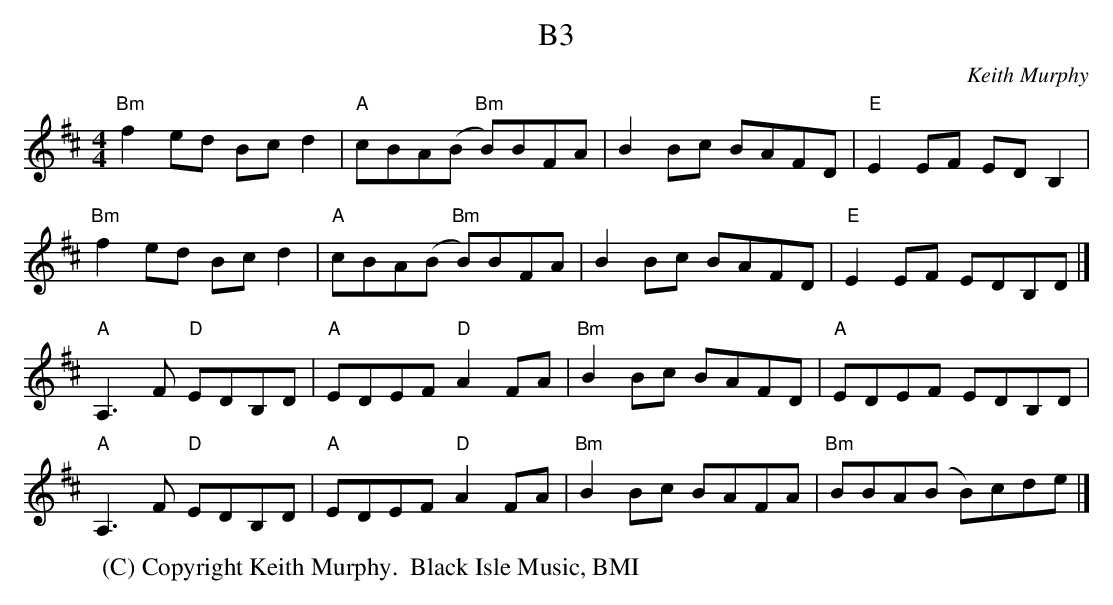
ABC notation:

X:1
T:B3
C:Keith Murphy
M:4/4
K:Bm
L:1/8
"Bm"f2ed Bcd2 | "A"cBA(B "Bm"B)BFA | B2Bc BAFD | "E"E2EF EDB,2|
"Bm"f2ed Bcd2 | "A"cBA(B "Bm"B)BFA | B2Bc BAFD | "E"E2EF EDB,D|]
"A"A,3F "D"EDB,D | "A"EDEF "D"A2FA | "Bm"B2Bc BAFD | "A"EDEF EDB,D |
"A"A,3F "D"EDB,D | "A"EDEF "D"A2FA | "Bm"B2Bc BAFA | "Bm"BBA(B B)cde |]
W:(C) Copyright Keith Murphy.  Black Isle Music, BMI

T:Devil in the Strawstack
M:C|
L:1/8
K:Gm
|:"Gm"GFDF GFDF|GFD2 "F"C4|"Gm"GFDF G2 d2-|"D7"dcAc dcA2|
  "Gm"GFDF GFDF|GFD2 "F"C4|"Gm"GFDF G2 d2-|"D7"dcA2 "Gm"G4:|
|:"Gm"d2g2g4|gagf d4|"F"fAgA fAgf|"D7"dcAc d4|
"Gm (Eb7)"d2g2g4|gagf d4|"F (D7)"fAgA fAgf|"Dm"dcA2 "Gm"G4:|

T:Highland Laddie
M:C|
L:1/8
K:G
D2|G3A B2B2 |cBA2 B4|B2A2 A2GA|B2A2 A2E2|G3A B2B2 |cBA2 B3A|G2E2 E2DE|G2E2 E2 :|
d2|e2g2 d2g2|cBA2 B4|B2A2 A2GA|B2A2 A2d2|e2g2 d2g2|cBA2 B3A|G2E2 E2DE|G2E2 E2 :|

T:Highland Laddie
M:2/2
L:1/8
K:Amaj
E2|A3B c2c2 |dcB2 c4|c2B2 B2AB|c2B2 B2F2|A3B c2c2 |dcB2 c3B|A2F2 F2EF|A2F2 F2 :|
e2|f2a2 e2a2|dcB2 c4|c2B2 B2AB|c2B2 B2e2|f2a2 e2a2|dcB2 c3B|A2F2 F2EF|A2F2 F2 :|

T:Lamplighter's Hornpipe
M:C|
L:1/8
K:A
cd|:"A"ecec eagf|ecec eagf|"A"ecee "F#m"fedc|"Bm"d2 B2 "E"B2cd|
    "A"ecec eagf|ecec eagf|"A"efde "E"cdBc  |"A"A3A ABcd::
    "A"edcd e2fe    |"Bm"dcBc    d3d|"A"c2Ac "F#m"dcBA|"Bm"GABc "E"B2cd|
    "A"edcd "A7"e2fe|"D"dcBc "Bm"d3d|"A"caAc "E"  BAGB|"A"A3A ABcd:|

T:Paddy on the Landfill
M:C|
L:1/8
K:Gm
"Gm"G,A,B,D G2 FG|"F"AGFA "Gm"G2 G=E|"F"F2 AF BFAF|"Bb"BAGF "F"GFDF|
"Eb"G2 BG AGBG|"F"F2 AF BFAF|"Gm"BAGF "Eb"DFGA|"F"BcAB "Gm"G4:|:
"Gm"g2 dg fgdg|g2 dg "F"fdcd|"Gm"g2 dg fgdg|"Eb"gabg "F"agfd|
"Gm"g2 dg fgdg|g2 dg "F"fdcA|"Gm"BAGF "Eb"DFGA|"F"BcAB "Gm"G4:|

T:The Plank House
C:Rick Mohr
L:1/8
M:C|
K:G
Bc|"G"d2Bd gBaB|gBaB gagf|"C"ecfc gcfc|"(Am)"e3f edcB|
"D"ABAG FGFE|DFAF BFAF|1"G"GABd "C"efge|"D"d3e dcBc:|
[2"G"GABd "D"cBAF|"G"G2DE DCB,A,|]"G"G,2B,D EDB,D|GABA GDB,D|
"C"EDCD EGAB|"Am"c3d cBAG|"D"FDA,D FAAB|defe dcAF|
[1"G"GABd "C"efge|"D"d2DE DCB,A,:|2"G"GABd "D"cBAF|"G"G2GF GABc|]

T:Rainy Night in Montague
M:4/4
C:George Reynolds
K:D
"Dm"ADCA, G,A,CD | ADCA, G,A,CD | "C"E2ED EGED | E2ED EGED |
"Dm"ADCA, G,A,CD | ADCA, G,A,CD | "C"E2ED EGED | "Dm"D8 :|]
"D"Ad2d- dedc | AGAB "C"c2cB | AGEG AdcB | AGAB c2cB |
"D"Ad2d- dedc | AGAB "C"c2cB | AGEG AGED | "C"D8 :|]

T:Roddy McCorley
C:Trad. Song
O:Ireland
M:C|
L:1/4
K:G
GA|"G"B2AB|D2GA|B3A|G2D2|"C"E2G2|"D"G2F2|"G"G4-|GABc|
d2d2|d2Bd|"C"e2e2|"G"d2BA|"Em"G2E2|"Am"c2B2|"D"A4-|A2Bc|
"G"d2d2|d2Bd|"C"e2e2|"G"d2BA|"Em"G2E2|"Am"c2B2|"D"A4-|ADGA|
"G"B2AB|D2GA|B3A|G2D2|"C"E2G2|"D"G2F2|"G"G4-|G2:|

T: Road to Errogie
C: Adam Sutherland
M: C|
L: 1/8
K: A
AF \
| "A"EA~A2 "(E7)"BABc | "A"eA~A2 Bcea | "D"f3f "A"ecAc | "Bm"BABc "E7"BAFA |
| "A"EA~A2 "(E7)"BABc | "A"eA~A2 Bcea | "D"f3f "A"ecAc | "E7"BABc "A"A2 :|
|: e2 \
| "A"a3a- a2ba | c'3b a2e2 | "D"f2ea- aef2- | feae "E7"fece |
|1 "A"a3a- a2ba | c'3b a2e2 | "D"f3a "A"ecAc | "E7"BABc "A"A2 :|
|2 "A"EA~A2 "(E7)"BABc | "A"eA~A2 Bcea | "D"f3f "A"ecAc | "E7"BABc "A"A2 |]

T: Say No More
C: Mark Simos
M: C|
L: 1/8
K: C
ag| "C"ecag ecag | ec-cc c2 Bc|"G"dedc BGAB | "C" cdef "G"g2ag |
"C"ecag ecag |ec-cc c2 Bc|"G"dedc BGAB |"C"c6 :|
|:AB|"Am"c2 B2 A2E2 | "F"F6 AB|"Am"c2 B2 A2E2|"Dmin"F4 "E7"E2 AB |
"Am"cABc AGEG |"F"FE FG "F#dim"A4| "G"G^FGA G=F DB,| "C"C6:|

T: Trip To Dingle
M: 2/2
L: 1/4
K:D
|:A,|"D"DAAF|AB(F2|"Bm"F)dBA|"A"BA F/E/D|"G"B,2 A,B,|DEF(A|"A"A)BFE|1 D3:|2 "D"D3|]
d|"G"B2 AB|defz|"A"ED/E/FE|EDB,A|"G"B2AB|def(a|"D"a)bfd|"Em"e3d|
"G"B2 AB|defz|"A"ED/E/FE|EDB,A,|"G"B,2A,B,|DEF(A|"A"A)BFE|"D"D3||

T:Venosc
O:French Bourée
M:C|
L:1/4
K:G
"D"F>E DE|F2 D(A|"C"A) B cd|c B AG|
"D"F>E DE|F2 D(A|"C"A) B cd|A4:|
|:"Bm"dB B/2A/2 B|"Am"cA A/2G/2 A| "G" B>A GF|G>A B c|
"Bm"dB B/2A/2 B|"Am"cA A/2G/2 A|"G"B>A GF|1 G2 "C"e2:|2  G4 |]

T:At Work on the Land
M:6/8
K:D
"D"DdD cDB | DAB AFD | "Em"EFD E3 | "G"F/2G/2AF "A"GFE |
"D"DdD cDB | DAB AFD | "G"G3 GAB | "A"A2F GFE :|]
"D"ABF A2A | ABF E2F/2E/2 | "G"D2B BAG | B2B Bdc |
"A"A2A dAd | "D"eAe fAf | "G"g3- gef | ged cBA |
"D"ABF A2A | ABF E2F/2E/2 | "G"D2B BAG | B2B Bdc |
"A"A2A dAd | "D"eAe fAf | "G"a3 gef | "A"ged cBA |]

T:Indian Point
C:Rick Mohr
L:1/8
M:6/8
K:Em
"Em"B,EF G2A|BAG FED|"C"CEF G2A|BAG BAG|
"D"FED A,2D|FEF AGF|1"Em"EFG BAG|"B"F3 FED:|2"Em"GFE "D"FED|"Em"E3 E2|]
A|"Em"Bef gfe|"C"cef gfe|"D"dfg agf|"Em"gfe "D"fed|
"Em"Bef gfe|"C"ceg a2a|"B"bag fgf|"Em"e3 "D"e2:|

T: Korolenko
C: Jean-Paul Loyer
M: 6/8
L: 1/8
K: G
BA|:"G"G2G GFG|"D"E2D "G"DBA|G2G GFG | "C"G2E EAB |
"Am"c3cBc | "G"d3dcB |1 "Am"A2A "D"AGA | "Em"BGE  "D"DBA :|2"D"AFD DBA|"G"G3 "G7" G2F ||
|:"C"E2E E2D | E2F G2E |"G"DGG "D"AGA|"G"BAB dBG|
"C"E2E E2D|E2F G2E|"G"DGG "D"FGA |1 "G"BGF G2D :|2 "G"BGF G2 |]

T:The Long Hot Shower
C:Betsy Branch
M:6/8
K: G
A|:"D7"cdd dcA|cdA "C7"G3|"D7"FED F2G|"Am7"ABA cec|
"D7"cdd dcA|cdA "C7"G3|"D7"FED "Am7"CEC|1"D7"D3D2 A:|2"D7"D3D2||
|:_B,|"G7"=B,2D =FED|ABA =FED|=B,2D =FED|"D7"A,B,A, A,2 _B,|
"G7"=B,2D =FED|ABA A3|1"C7"dcA "C#7"G2 A|"D7"=FED D2:|2"C7"GFG AGA|"C#7"cAc cec|]
W: Last time through the tune, add an extra D note and hold it.

T:The Orphan
M:6/8
L:1/8
K:Em
|:\
"Em" E3 EDB, | G2G AGA | B3 ABA | GEF EDB, | "A" A,3 EDB, | G2G AGA |
"Bm" B3 ABA |1 GED "Em" EGF :|2 GED "Em" E3 |: "C"ege dBA | "G"GAB d3 |
"C" ege dBA | "Em"BGE DB,D| "A"A,3 EDB, | G2G AGA | "Bm" B3 ABA | GED "Em" E3 :|

T: Rose in the Heather
L:1/8
M: 6/8
K: D
|: "D"FGF "A"EFE | "D"DFA BAF | ABd "A"ede | "D"fdB "A"AFE|
|  "D"F3 "A"EFE | "D"DFA BAF | AdB "A"AFE | "D"EDC D2  :|
|: e|"D"fdB ABd | f2a afa | "G"gag "D"fed | "Em"B2e "A"efg|
|  "D"fdB ABd | f2a afa |"G"bgf "A"gfe | "D"fdc d2:|

T:Sean Ryan's
M:6/8
L:1/8
K:A Dorian
|:B|"Am"c2A "G"BdB|"Am"AGE DB,G,|"Am"A,3 EDB,|"G"DEG AGE|
"Am"cBA "G"BdB|"Am"AGE DB,G,|"Am (F)"A,3 EDB,|"G"DB,G, "Am"A,2:|
|:B|"Am"cBA a3|bag edB|"G"GBd g3|"Em"GBd cBA|
"Am"c3 "G7"d3|"F"ede "Em"gab|"G"age dBG|"Em"EFG "Am"A2:|

T: Seanamhac Tube Station
C: John Carty
M: 6/8
L: 1/8
K: Dmin
|:G3 GFD|GAc d3|dcA cAF|GFD CDF| G3 GFD|GAc d3|
dcA cAF|G3 [1 ABA :|2 GAc|: d3 dcA|c3 cAc|dcA cAF|GFD CDF
|1 d3 dcA|c3 e3|dcA cAF|G3 GAc:|2GFD GFD|GFD dcA|dcA dcA|G3 ABA|]

T:Star Above the Garter
O: Irish
M:6/8
K:G Major
"G"d2B BAG|"D"A3 ABA|"C"G2E c2B|"D"BAG ABc| "G"d2B BAG|"D"A3 ABA|
"C"G2E c2E|"D"D6:|:"D"d2e fga|gfe d2B|"C"GAB c2B|"G"BAG "D"A3|
"D"d2e fga|gfe d2B|"C"GAB c2E|"D"D6:|]

T:Evan's Waltz
C:Rick Mohr (April 1, 2012)
P:For Evan Thomas Mohr
M:3/4
L:1/4
K:D
"D"DFA|B2d|c2B|F3|DFA|B2d|c2B|"Em"G3|
"Em"EGB|c2d|"A"e2d|c2B|A2B|"A+"G2B|"D"F3-|"A"F2E|
"D"DFA|B2d|c2B|F3|DFA|Bcd|"Em"e3-|e2d|
"G"c2B|"G#°7"c>de|"D"fed|"B"B2F|"Em"E>FG|"A"ABc|"D"d3|"A"ABd|
"D"f2z|"D°7"=f3|"D"fz/e/d/B/|A3|A>Bc|def|"Em"g3-|g2f|
"Em"e2z|"D#°7"^d3|"Em"ez/f/d|c2B|"A"A>Bc|ABd|"D"f3|"A"ABd|
"D"f2z|"D°7"=f3|"D"fz/e/d/B/|A3|A>Bc|def|"Em"e3-|e2d|
"G"c2B|"G#°7"c>de|"D"fed|"B"B2F|"Em"E>FG|"A"ABc|"D"d3|"A"dFE||
